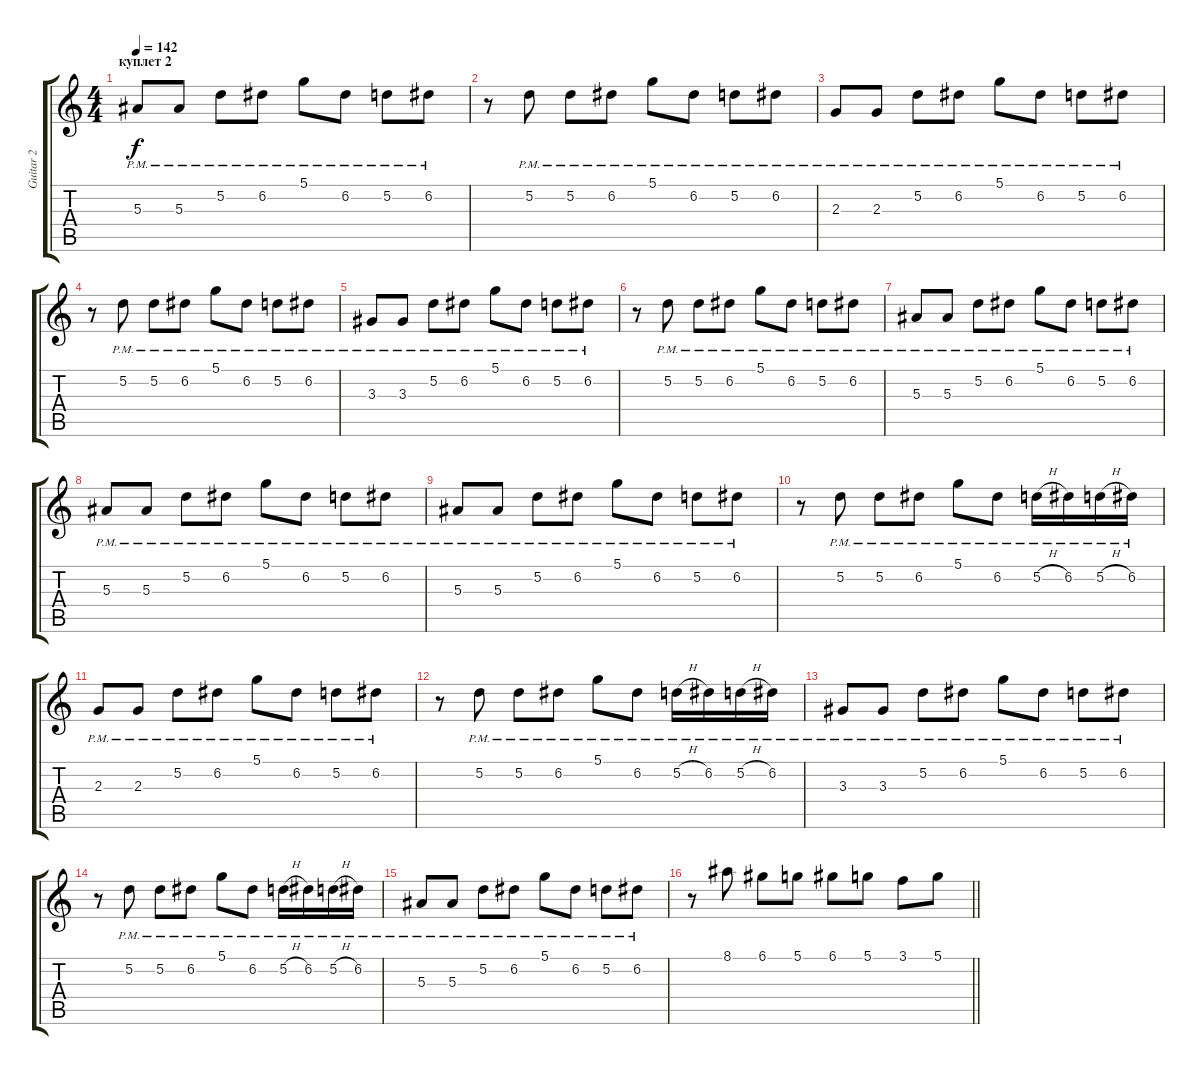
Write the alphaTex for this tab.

\track ("Guitar 2" "Guitar 2") {instrument distortionguitar}
\staff {score tabs}
\tuning (D4 A3 F3 C3 G2 C2) {hide}
\ts (4 4)
\section ("" "куплет 2")
\tempo 142
\clef g2
\ks c
5.3{pm}.8{dy f} 5.3{pm}.8 5.2{pm}.8 6.2{pm}.8 5.1{pm}.8 6.2{pm}.8 5.2{pm}.8 6.2{pm}.8 |
r.8 5.2{pm}.8 5.2{pm}.8 6.2{pm}.8 5.1{pm}.8 6.2{pm}.8 5.2{pm}.8 6.2{pm}.8 |
2.3{pm}.8 2.3{pm}.8 5.2{pm}.8 6.2{pm}.8 5.1{pm}.8 6.2{pm}.8 5.2{pm}.8 6.2{pm}.8 |
r.8 5.2{pm}.8 5.2{pm}.8 6.2{pm}.8 5.1{pm}.8 6.2{pm}.8 5.2{pm}.8 6.2{pm}.8 |
3.3{pm}.8 3.3{pm}.8 5.2{pm}.8 6.2{pm}.8 5.1{pm}.8 6.2{pm}.8 5.2{pm}.8 6.2{pm}.8 |
r.8 5.2{pm}.8 5.2{pm}.8 6.2{pm}.8 5.1{pm}.8 6.2{pm}.8 5.2{pm}.8 6.2{pm}.8 |
5.3{pm}.8 5.3{pm}.8 5.2{pm}.8 6.2{pm}.8 5.1{pm}.8 6.2{pm}.8 5.2{pm}.8 6.2{pm}.8 |
5.3{pm}.8 5.3{pm}.8 5.2{pm}.8 6.2{pm}.8 5.1{pm}.8 6.2{pm}.8 5.2{pm}.8 6.2{pm}.8 |
5.3{pm}.8 5.3{pm}.8 5.2{pm}.8 6.2{pm}.8 5.1{pm}.8 6.2{pm}.8 5.2{pm}.8 6.2{pm}.8 |
r.8 5.2{pm}.8 5.2{pm}.8 6.2{pm}.8 5.1{pm}.8 6.2{pm}.8 5.2{h pm}.16 6.2{pm}.16 5.2{h pm}.16 6.2{pm}.16 |
2.3{pm}.8 2.3{pm}.8 5.2{pm}.8 6.2{pm}.8 5.1{pm}.8 6.2{pm}.8 5.2{pm}.8 6.2{pm}.8 |
r.8 5.2{pm}.8 5.2{pm}.8 6.2{pm}.8 5.1{pm}.8 6.2{pm}.8 5.2{h pm}.16 6.2{pm}.16 5.2{h pm}.16 6.2{pm}.16 |
3.3{pm}.8 3.3{pm}.8 5.2{pm}.8 6.2{pm}.8 5.1{pm}.8 6.2{pm}.8 5.2{pm}.8 6.2{pm}.8 |
r.8 5.2{pm}.8 5.2{pm}.8 6.2{pm}.8 5.1{pm}.8 6.2{pm}.8 5.2{h pm}.16 6.2{pm}.16 5.2{h pm}.16 6.2{pm}.16 |
5.3{pm}.8 5.3{pm}.8 5.2{pm}.8 6.2{pm}.8 5.1{pm}.8 6.2{pm}.8 5.2{pm}.8 6.2{pm}.8 |
\barLineRight lightlight
r.8 8.1.8 6.1.8 5.1.8 6.1.8 5.1.8 3.1.8 5.1.8
